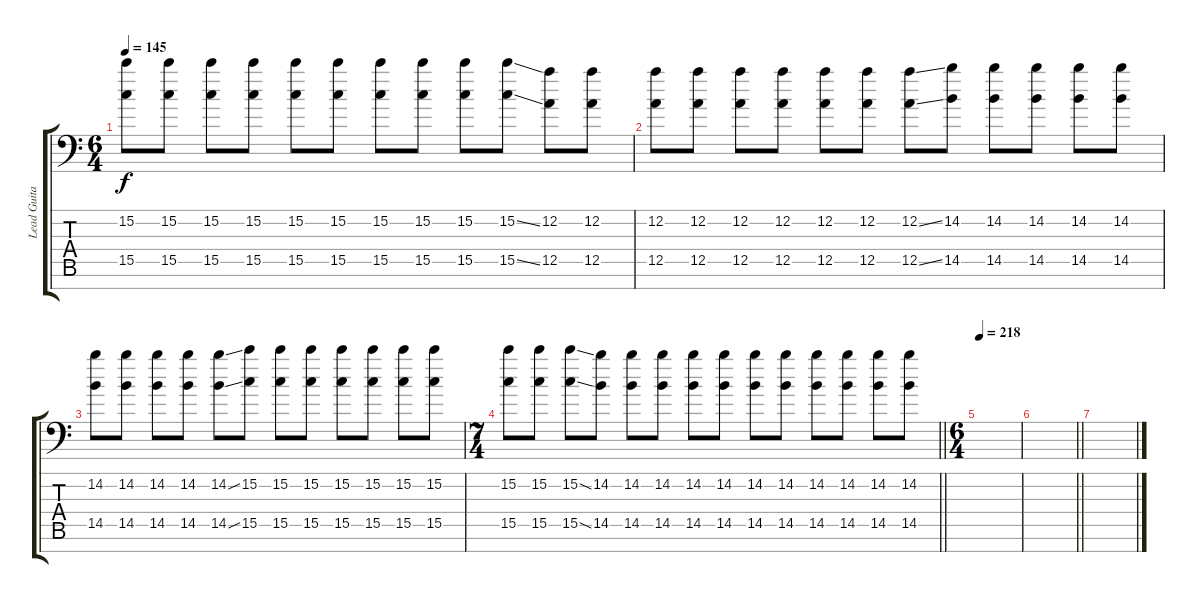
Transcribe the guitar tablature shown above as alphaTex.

\track ("Lead Guitar #1" "Lead Guita") {instrument distortionguitar}
\staff {score tabs}
\tuning (D4 A3 E3 D3 A2 E2 A1) {hide}
\ts (6 4)
\tempo 145
\clef f4
\ks c
(15.2 15.5).8{dy f} (15.2 15.5).8 (15.2 15.5).8 (15.2 15.5).8 (15.2 15.5).8 (15.2 15.5).8 (15.2 15.5).8 (15.2 15.5).8 (15.2 15.5).8 (15.2{ss} 15.5{ss}).8 (12.2 12.5).8 (12.2 12.5).8 |
(12.2 12.5).8 (12.2 12.5).8 (12.2 12.5).8 (12.2 12.5).8 (12.2 12.5).8 (12.2 12.5).8 (12.2{ss} 12.5{ss}).8 (14.2 14.5).8 (14.2 14.5).8 (14.2 14.5).8 (14.2 14.5).8 (14.2 14.5).8 |
(14.2 14.5).8 (14.2 14.5).8 (14.2 14.5).8 (14.2 14.5).8 (14.2{ss} 14.5{ss}).8 (15.2 15.5).8 (15.2 15.5).8 (15.2 15.5).8 (15.2 15.5).8 (15.2 15.5).8 (15.2 15.5).8 (15.2 15.5).8 |
\ts (7 4)
\barLineRight lightlight
(15.2 15.5).8 (15.2 15.5).8 (15.2{ss} 15.5{ss}).8 (14.2 14.5).8 (14.2 14.5).8 (14.2 14.5).8 (14.2 14.5).8 (14.2 14.5).8 (14.2 14.5).8 (14.2 14.5).8 (14.2 14.5).8 (14.2 14.5).8 (14.2 14.5).8 (14.2 14.5).8 |
\ts (6 4)
\section ("" "")
\tempo 218
|
\barLineRight lightlight
|
\section ("" "")
